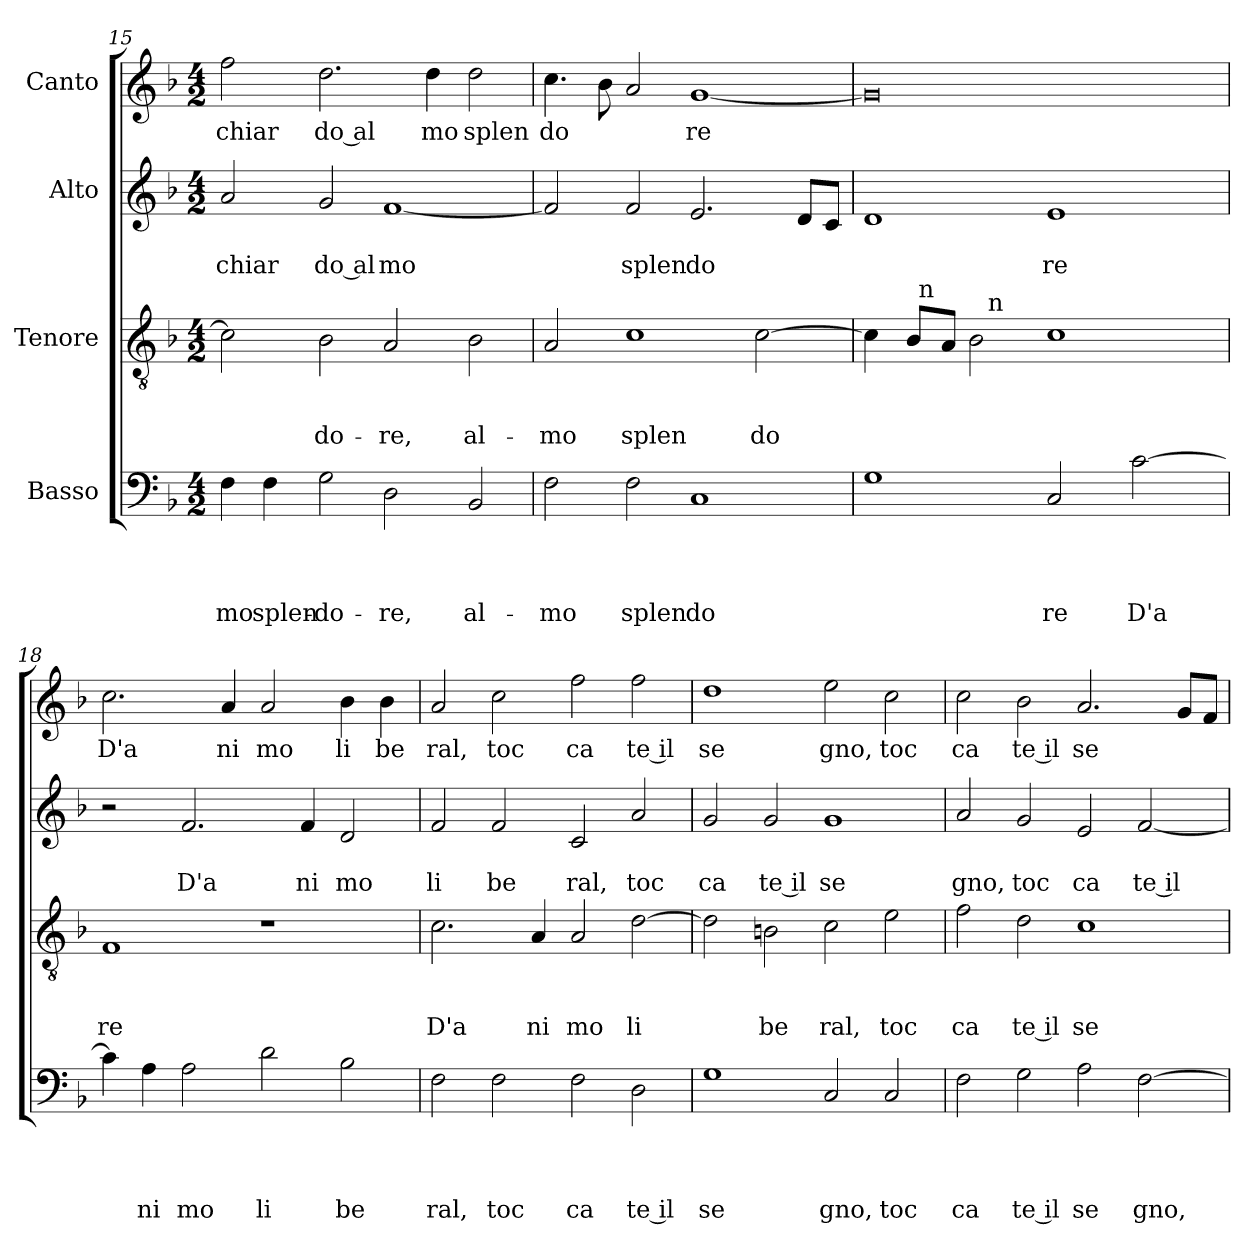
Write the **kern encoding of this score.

**kern	**text	**text	**text	**text	**kern	**text	**text	**text	**kern	**text	**text	**kern	**text
*part4	*part4	*part4	*part4	*part4	*part3	*part3	*part3	*part3	*part2	*part2	*part2	*part1	*part1
*staff4	*staff4	*staff4	*staff4	*staff4	*staff3	*staff3	*staff3	*staff3	*staff2	*staff2	*staff2	*staff1	*staff1
*I"Basso	*	*	*	*	*I"Tenore	*	*	*	*I"Alto	*	*	*I"Canto	*
*clefF4	*	*	*	*	*clefGv2	*	*	*	*clefG2	*	*	*clefG2	*
*k[b-]	*	*	*	*	*k[b-]	*	*	*	*k[b-]	*	*	*k[b-]	*
*F:	*	*	*	*	*F:	*	*	*	*F:	*	*	*F:	*
*M4/2	*	*	*	*	*M4/2	*	*	*	*M4/2	*	*	*M4/2	*
=15	=15	=15	=15	=15	=15	=15	=15	=15	=15	=15	=15	=15	=15
!	!	!	!	!LO:LY:b	!	!	!	!	!	!	!LO:LY:b	!	!LO:LY:b
4F\	.	.	.	-mo	2c\]	.	.	.	2a/	.	chiar	2ff\	chiar
!	!	!	!	!LO:LY:b	!	!	!	!	!	!	!	!	!
4F\	.	.	.	splen-	.	.	.	.	.	.	.	.	.
!	!	!	!	!LO:LY:b	!	!	!	!LO:LY:b	!	!	!LO:LY:b:rj	!	!LO:LY:b:rj
2G\	.	.	.	-do-	2B-\	.	.	-do-	2g/	.	do al	2.dd\	do al
!	!	!	!	!LO:LY:b	!	!	!	!LO:LY:b	!	!	!LO:LY:b	!	!
2D\	.	.	.	-re,	2A/	.	.	-re,	[>1f	.	mo	.	.
!	!	!	!	!	!	!	!	!	!	!	!	!	!LO:LY:b
.	.	.	.	.	.	.	.	.	.	.	.	4dd\	mo
!	!	!	!	!LO:LY:b	!	!	!	!LO:LY:b	!	!	!	!	!LO:LY:b
2BB-/	.	.	.	al-	2B-\	.	.	al-	.	.	.	2dd\	splen
!!LO:LB:g=z
=16	=16	=16	=16	=16	=16	=16	=16	=16	=16	=16	=16	=16	=16
!	!	!	!	!LO:LY:b	!	!	!	!LO:LY:b	!	!	!	!	!LO:LY:b
2F\	.	.	.	-mo	2A/	.	.	-mo	2f/]	.	.	4.cc\	do
.	.	.	.	.	.	.	.	.	.	.	.	8b-\	.
!	!	!	!	!LO:LY:b	!	!	!	!LO:LY:b	!	!	!LO:LY:b	!	!
2F\	.	.	.	splen	1c	.	.	splen	2f/	.	splen	2a/	.
!	!	!	!	!LO:LY:b	!	!	!	!	!	!	!LO:LY:b	!	!LO:LY:b
1C	.	.	.	do	.	.	.	.	2.e/	.	do	[<1g	re
!	!	!	!	!	!	!	!	!LO:LY:b	!	!	!	!	!
.	.	.	.	.	[>2c\	.	.	do	.	.	.	.	.
.	.	.	.	.	.	.	.	.	8d/L	.	.	.	.
.	.	.	.	.	.	.	.	.	8c/J	.	.	.	.
=17	=17	=17	=17	=17	=17	=17	=17	=17	=17	=17	=17	=17	=17
*	*	*	*	*	*^	*	*	*	*	*	*	*	*
*	*	*	*	*	*	*^	*	*	*	*	*	*	*	*
1G	.	.	.	.	4c\]	4ryy	2ryy	.	.	.	1d	.	.	0g]	.
.	.	.	.	.	8B-/L	32ryy	.	.	.	.	.	.	.	.	.
!	!	!	!	!	!	!LO:TX:a:t=n	!	!	!	!	!	!	!	!	!
.	.	.	.	.	.	1ryy	.	.	.	.	.	.	.	.	.
.	.	.	.	.	8A/J	.	.	.	.	.	.	.	.	.	.
.	.	.	.	.	2B-\	.	16ryy	.	.	.	.	.	.	.	.
!	!	!	!	!	!	!	!LO:TX:a:t=n	!	!	!	!	!	!	!	!
.	.	.	.	.	.	.	1ryy	.	.	.	.	.	.	.	.
!	!	!	!	!LO:LY:b	!	!	!	!	!	!	!	!	!LO:LY:b	!	!
2C/	.	.	.	re	1c	.	.	.	.	.	1e	.	re	.	.
.	.	.	.	.	.	2ryy	.	.	.	.	.	.	.	.	.
!	!	!	!	!LO:LY:b	!	!	!	!	!	!	!	!	!	!	!
[>2c\	.	.	.	D'a	.	.	.	.	.	.	.	.	.	.	.
.	.	.	.	.	.	.	4..ryy	.	.	.	.	.	.	.	.
.	.	.	.	.	.	8..ryy	.	.	.	.	.	.	.	.	.
=18	=18	=18	=18	=18	=18	=18	=18	=18	=18	=18	=18	=18	=18	=18	=18
!	!	!	!	!	!	!	!	!	!	!LO:LY:b	!	!	!	!	!LO:LY:b
*	*	*	*	*	*v	*v	*v	*	*	*	*	*	*	*	*
4c\]	.	.	.	.	1F	.	.	re	2r	.	.	2.cc\	D'a
!	!	!	!	!LO:LY:b	!	!	!	!	!	!	!	!	!
4A\	.	.	.	ni	.	.	.	.	.	.	.	.	.
!	!	!	!	!LO:LY:b	!	!	!	!	!	!	!LO:LY:b	!	!
2A\	.	.	.	mo	.	.	.	.	2.f/	.	D'a	.	.
!	!	!	!	!	!	!	!	!	!	!	!	!	!LO:LY:b
.	.	.	.	.	.	.	.	.	.	.	.	4a/	ni
!	!	!	!	!LO:LY:b	!	!	!	!	!	!	!	!	!LO:LY:b
2d\	.	.	.	li	1r	.	.	.	.	.	.	2a/	mo
!	!	!	!	!	!	!	!	!	!	!	!LO:LY:b	!	!
.	.	.	.	.	.	.	.	.	4f/	.	ni	.	.
!	!	!	!	!LO:LY:b	!	!	!	!	!	!	!LO:LY:b	!	!LO:LY:b
2B-\	.	.	.	be	.	.	.	.	2d/	.	mo	4b-\	li
!	!	!	!	!	!	!	!	!	!	!	!	!	!LO:LY:b
.	.	.	.	.	.	.	.	.	.	.	.	4b-\	be
=19	=19	=19	=19	=19	=19	=19	=19	=19	=19	=19	=19	=19	=19
!	!	!	!	!LO:LY:b	!	!	!	!LO:LY:b	!	!	!LO:LY:b	!	!LO:LY:b
2F\	.	.	.	ral,	2.c\	.	.	D'a	2f/	.	li	2a/	ral,
!	!	!	!	!LO:LY:b	!	!	!	!	!	!	!LO:LY:b	!	!LO:LY:b
2F\	.	.	.	toc	.	.	.	.	2f/	.	be	2cc\	toc
!	!	!	!	!	!	!	!	!LO:LY:b	!	!	!	!	!
.	.	.	.	.	4A/	.	.	ni	.	.	.	.	.
!	!	!	!	!LO:LY:b	!	!	!	!LO:LY:b	!	!	!LO:LY:b	!	!LO:LY:b
2F\	.	.	.	ca	2A/	.	.	mo	2c/	.	ral,	2ff\	ca
!	!	!	!	!LO:LY:b:rj	!	!	!	!LO:LY:b	!	!	!LO:LY:b	!	!LO:LY:b:rj
2D\	.	.	.	te il	[>2d\	.	.	li	2a/	.	toc	2ff\	te il
=20	=20	=20	=20	=20	=20	=20	=20	=20	=20	=20	=20	=20	=20
!	!	!	!	!LO:LY:b	!	!	!	!	!	!	!LO:LY:b	!	!LO:LY:b
1G	.	.	.	se	2d\]	.	.	.	2g/	.	ca	1dd	se
!	!	!	!	!	!	!	!	!LO:LY:b	!	!	!LO:LY:b:rj	!	!
.	.	.	.	.	2Bn\	.	.	be	2g/	.	te il	.	.
!	!	!	!	!LO:LY:b	!	!	!	!LO:LY:b	!	!	!LO:LY:b	!	!LO:LY:b
2C/	.	.	.	gno,	2c\	.	.	ral,	1g	.	se	2ee\	gno,
!	!	!	!	!LO:LY:b	!	!	!	!LO:LY:b	!	!	!	!	!LO:LY:b
2C/	.	.	.	toc	2e\	.	.	toc	.	.	.	2cc\	toc
=21	=21	=21	=21	=21	=21	=21	=21	=21	=21	=21	=21	=21	=21
!	!	!	!	!LO:LY:b	!	!	!	!LO:LY:b	!	!	!LO:LY:b	!	!LO:LY:b
2F\	.	.	.	ca	2f\	.	.	ca	2a/	.	gno,	2cc\	ca
!	!	!	!	!LO:LY:b:rj	!	!	!	!LO:LY:b:rj	!	!	!LO:LY:b	!	!LO:LY:b:rj
2G\	.	.	.	te il	2d\	.	.	te il	2g/	.	toc	2b-\	te il
!	!	!	!	!LO:LY:b	!	!	!	!LO:LY:b	!	!	!LO:LY:b	!	!LO:LY:b
2A\	.	.	.	se	1c	.	.	se	2e/	.	ca	2.a/	se
!	!	!	!	!LO:LY:b	!	!	!	!	!	!	!LO:LY:b	!	!
[<2F\	.	.	.	gno,	.	.	.	.	[<2f/	.	te il	.	.
.	.	.	.	.	.	.	.	.	.	.	.	8g/L	.
.	.	.	.	.	.	.	.	.	.	.	.	8f/J	.
=	=	=	=	=	=	=	=	=	=	=	=	=	=
*-	*-	*-	*-	*-	*-	*-	*-	*-	*-	*-	*-	*-	*-
